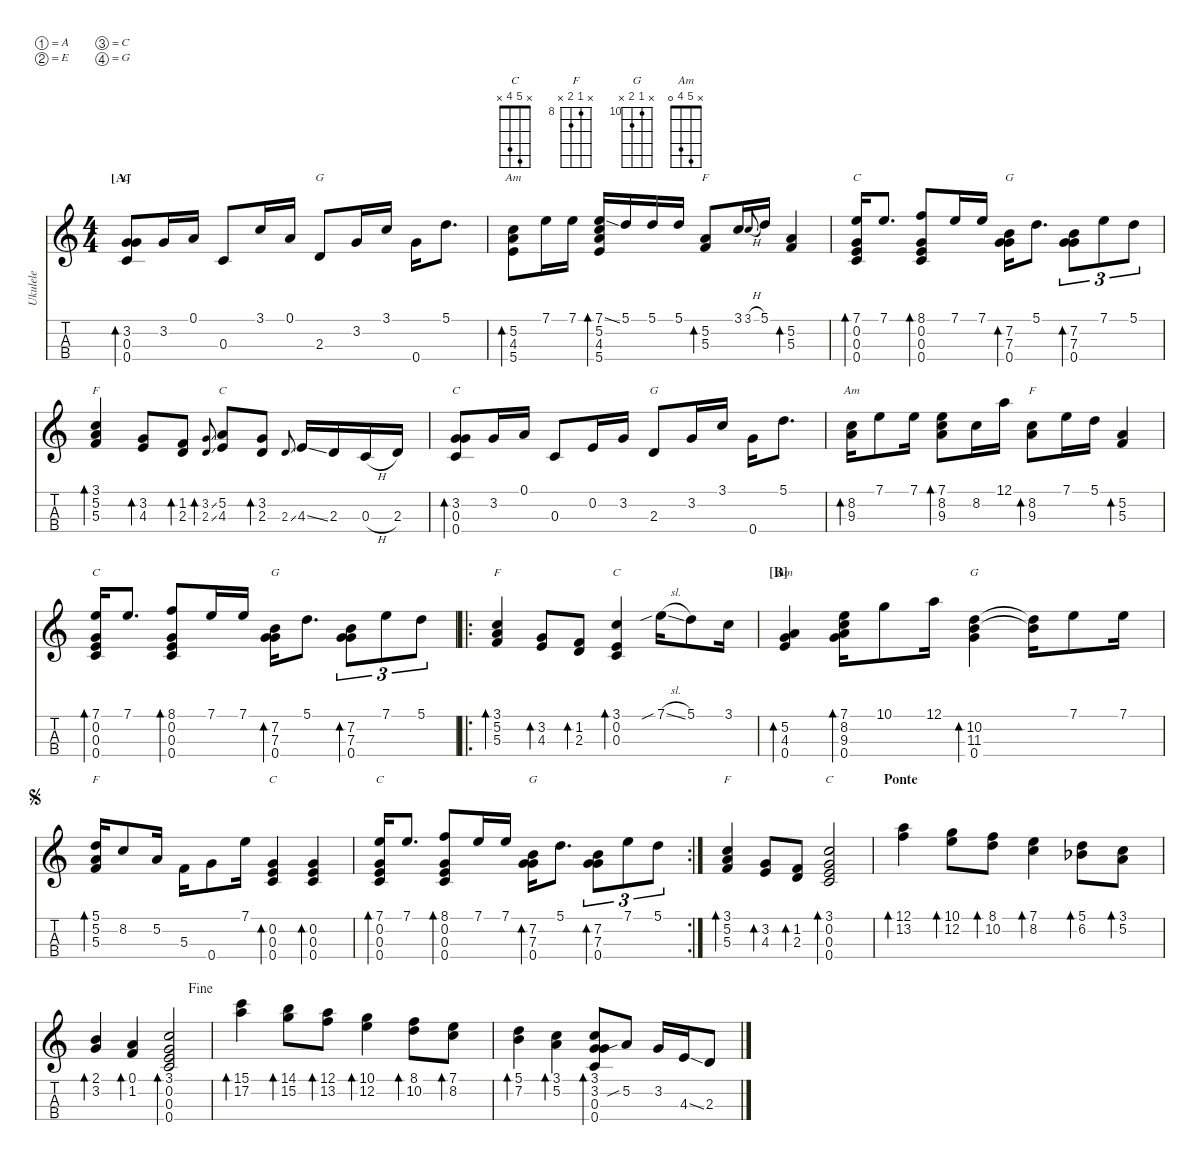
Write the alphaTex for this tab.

\defaultSystemsLayout 4
\hideDynamics
\bracketExtendMode nobrackets
\otherSystemsTrackNameOrientation horizontal
\defaultBarNumberDisplay Hide
\track ("Ukulele" "Ukulele") {instrument acousticguitarnylon}
\staff {score tabs}
\tuning (A4 E4 C4 G4)
\displaytranspose 0
\chord ("C" 3 0 0 0)
\chord ("F" x 5 5 x) {barre 5}
\chord ("C" 3 0 0 x)
\chord ("C" x 3 0 0)
\chord ("G" x x 2 x)
\chord ("Am" x 5 4 5)
\chord ("C" 7 6 6 6) {firstfret 7}
\chord ("G" x 7 7 6) {firstfret 7 barre 7}
\chord ("F" 3 5 5 x)
\chord ("F" 5 5 5 x) {barre (5 5)}
\chord ("C" x 0 0 0)
\chord ("C" x 5 4 x)
\chord ("Am" x 8 9 x) {firstfret 8}
\chord ("F" x 8 9 x) {firstfret 8}
\chord ("Am" x 5 4 0)
\chord ("G" x 10 11 x) {firstfret 10}
\ts (4 4)
\section ("A" "")
\tempo (70 hide)
\clef g2
\ks c
(0.4 3.2 0.3).8{bd 30 ch "C" dy mf beam Up} 3.2.16{beam Up} 0.1.16{beam Up} 0.3.8{beam Up} 3.1.16{beam Up} 0.1.16{beam Up} 2.3.8{ch "G" beam Up} 3.2.16{beam Up} 3.1.16{beam Up} 0.4.16{beam Down} 5.1.8{d beam Down} |
(4.3 5.2 5.4).8{bd 30 ch "Am" beam Down} 7.1.16{beam Down} 7.1.16{beam Down} (7.1{ss} 4.3 5.2 5.4).16{bd 30 beam Up} 5.1.16{beam Up} 5.1.16{beam Up} 5.1.16{beam Up} (5.2 5.3).8{bd 30 ch "F" beam Up} 3.1.16{beam Up} 3.1{h}.8{gr onbeat beam Up} 5.1.16{beam Up} (5.2 5.3).4{bd 30 beam Up} |
\scale
1.06291 (7.1 0.3 0.2 0.4).16{bd 30 ch "C" beam Up} 7.1.8{d beam Up} (8.1 0.4 0.2 0.3).8{bd 30 beam Up} 7.1.16{beam Up} 7.1.16{beam Up} (7.3 0.4 7.2).16{bd 30 ch "G" beam Down} 5.1.8{d beam Down} (7.2 0.4 7.3).8{tu (3 2) bd 30 beam Down} 7.1.8{tu (3 2) beam Down} 5.1.8{tu (3 2) beam Down} |
\scale
1.0916 (5.3 5.2 3.1).4{bd 30 ch "F" beam Up} (3.2 4.3).8{bd 30 beam Up} (1.2 2.3).8{bd 30 beam Up} (2.3{ss} 3.2{ss}).8{bd 30 gr onbeat beam Up} (5.2 4.3).8{ch "C" beam Up} (3.2 2.3).8{bd 30 beam Up} 2.3{ss}.8{gr onbeat beam Up} 4.3{ss}.16{beam Up} 2.3.16{beam Up} 0.3{h}.16{beam Up} 2.3.16{beam Up} |
\scale
0.845488 (0.4 3.2 0.3).8{bd 30 ch "C" beam Up} 3.2.16{beam Up} 0.1.16{beam Up} 0.3.8{beam Up} 0.2.16{beam Up} 3.2.16{beam Up} 2.3.8{ch "G" beam Up} 3.2.16{beam Up} 3.1.16{beam Up} 0.4.16{beam Down} 5.1.8{d beam Down} |
(9.3 8.2).16{bd 30 ch "Am" beam Down} 7.1.8{beam Down} 7.1.16{beam Down} (7.1 9.3 8.2).8{bd 30 beam Down} 8.2.16{beam Down} 12.1.16{beam Down} (8.2 9.3).8{bd 30 ch "F" beam Down} 7.1.16{beam Down} 5.1.16{beam Down} (5.2 5.3).4{bd 30 beam Up} |
(7.1 0.3 0.2 0.4).16{bd 30 ch "C" beam Up} 7.1.8{d beam Up} (8.1 0.4 0.2 0.3).8{bd 30 beam Up} 7.1.16{beam Up} 7.1.16{beam Up} (7.3 0.4 7.2).16{bd 30 ch "G" beam Down} 5.1.8{d beam Down} (7.2 0.4 7.3).8{tu (3 2) bd 30 beam Down} 7.1.8{tu (3 2) beam Down} 5.1.8{tu (3 2) beam Down} |
\ro
(5.3 5.2 3.1).4{bd 30 ch "F" beam Up} (3.2 4.3).8{bd 30 beam Up} (1.2 2.3).8{bd 30 beam Up} (0.2 0.3 3.1).4{bd 30 ch "C" beam Up} 7.1{sib sl}.16{beam Down} 5.1.8{beam Down} 3.1.16{beam Down} |
\section ("B" "")
(0.4 5.2 4.3).4{bd 30 ch "Am" beam Up} (7.1 8.2 9.3 0.4).16{bd 30 beam Down} 10.1.8{beam Down} 12.1.16{beam Down} (11.3 10.2 0.4).4{bd 30 ch "G" beam Down} (11.3{t} 10.2{t}).16{beam Down} 7.1.8{beam Down} 7.1.16{beam Down} |
\jump segno
(5.1 5.2 5.3).16{bd 30 ch "F" beam Up} 8.2.8{beam Up} 5.2.16{beam Up} 5.3.16{beam Down} 0.4.8{beam Down} 7.1.16{beam Down} (0.3 0.2 0.4).4{bd 30 ch "C" beam Up} (0.4 0.2 0.3).4{bd 30 beam Up} |
\rc 2
(7.1 0.3 0.2 0.4).16{bd 30 ch "C" beam Up} 7.1.8{d beam Up} (8.1 0.4 0.2 0.3).8{bd 30 beam Up} 7.1.16{beam Up} 7.1.16{beam Up} (7.3 0.4 7.2).16{bd 30 ch "G" beam Down} 5.1.8{d beam Down} (7.2 0.4 7.3).8{tu (3 2) bd 30 beam Down} 7.1.8{tu (3 2) beam Down} 5.1.8{tu (3 2) beam Down} |
(5.3 5.2 3.1).4{bd 30 ch "F" beam Up} (3.2 4.3).8{bd 30 beam Up} (1.2 2.3).8{bd 30 beam Up} (0.2 0.3 3.1 0.4).2{bd 30 ch "C" beam Up} |
\section ("" "Ponte ")
(12.1 13.2).4{bd 30 beam Down} (10.1 12.2).8{bd 30 beam Down} (8.1 10.2).8{bd 30 beam Down} (7.1 8.2).4{bd 30 beam Down} (5.1 6.2{acc b}).8{bd 30 beam Down} (3.1 5.2).8{bd 30 beam Down} |
\jump fine
(2.1 3.2).4{bd 30 beam Up} (0.1 1.2).4{bd 30 beam Up} (0.4 0.2 0.3 3.1).2{bd 30 beam Up} |
(15.1 17.2).4{bd 30 beam Down} (14.1 15.2).8{bd 30 beam Down} (12.1 13.2).8{bd 30 beam Down} (10.1 12.2).4{bd 30 beam Down} (8.1 10.2).8{bd 30 beam Down} (7.1 8.2).8{bd 30 beam Down} |
(5.1 7.2).4{bd 30 beam Down} (3.1 5.2).4{bd 30 beam Down} (3.1 0.4 3.2 0.3).8{bd 30 beam Up} 5.2{sib}.8{beam Up} 3.2.16{beam Up} 4.3{ss}.16{beam Up} 2.3.8{beam Up}
